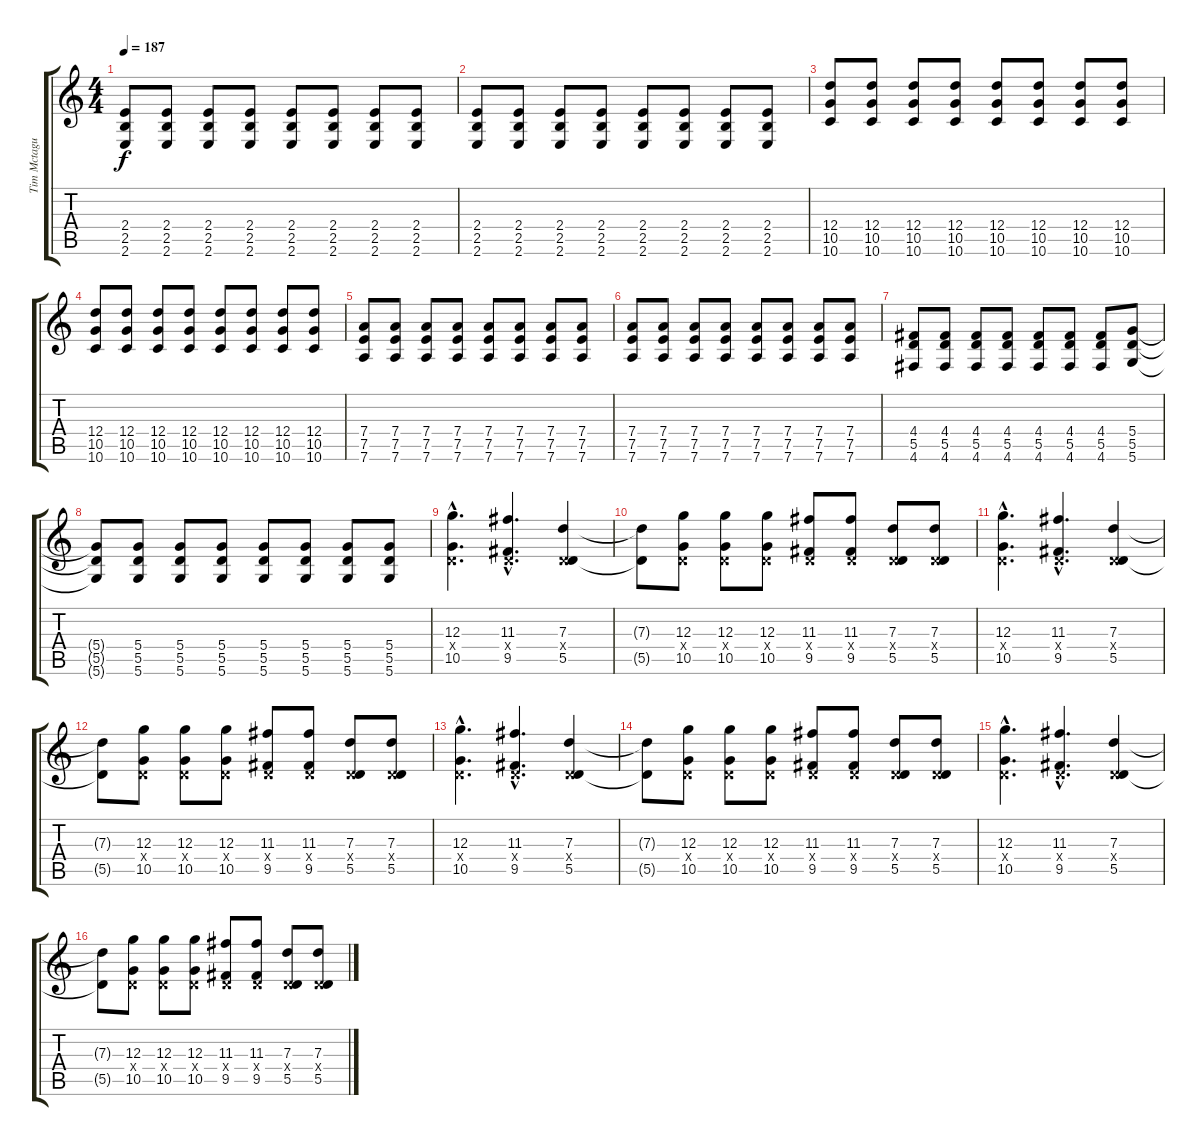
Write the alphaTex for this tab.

\track ("Tim Mctague" "Tim Mctagu") {instrument distortionguitar}
\staff {score tabs}
\tuning (E4 B3 G3 D3 A2 D2) {hide}
\ts (4 4)
\tempo 187
\clef g2
\ks c
(2.4 2.5 2.6).8{dy f} (2.4 2.5 2.6).8 (2.4 2.5 2.6).8 (2.4 2.5 2.6).8 (2.4 2.5 2.6).8 (2.4 2.5 2.6).8 (2.4 2.5 2.6).8 (2.4 2.5 2.6).8 |
(2.4 2.5 2.6).8 (2.4 2.5 2.6).8 (2.4 2.5 2.6).8 (2.4 2.5 2.6).8 (2.4 2.5 2.6).8 (2.4 2.5 2.6).8 (2.4 2.5 2.6).8 (2.4 2.5 2.6).8 |
(12.4 10.5 10.6).8 (12.4 10.5 10.6).8 (12.4 10.5 10.6).8 (12.4 10.5 10.6).8 (12.4 10.5 10.6).8 (12.4 10.5 10.6).8 (12.4 10.5 10.6).8 (12.4 10.5 10.6).8 |
(12.4 10.5 10.6).8 (12.4 10.5 10.6).8 (12.4 10.5 10.6).8 (12.4 10.5 10.6).8 (12.4 10.5 10.6).8 (12.4 10.5 10.6).8 (12.4 10.5 10.6).8 (12.4 10.5 10.6).8 |
(7.4 7.5 7.6).8 (7.4 7.5 7.6).8 (7.4 7.5 7.6).8 (7.4 7.5 7.6).8 (7.4 7.5 7.6).8 (7.4 7.5 7.6).8 (7.4 7.5 7.6).8 (7.4 7.5 7.6).8 |
(7.4 7.5 7.6).8 (7.4 7.5 7.6).8 (7.4 7.5 7.6).8 (7.4 7.5 7.6).8 (7.4 7.5 7.6).8 (7.4 7.5 7.6).8 (7.4 7.5 7.6).8 (7.4 7.5 7.6).8 |
(4.4 5.5 4.6).8 (4.4 5.5 4.6).8 (4.4 5.5 4.6).8 (4.4 5.5 4.6).8 (4.4 5.5 4.6).8 (4.4 5.5 4.6).8 (4.4 5.5 4.6).8 (5.4 5.5 5.6).8 |
(5.4{t} 5.5{t} 5.6{t}).8 (5.4 5.5 5.6).8 (5.4 5.5 5.6).8 (5.4 5.5 5.6).8 (5.4 5.5 5.6).8 (5.4 5.5 5.6).8 (5.4 5.5 5.6).8 (5.4 5.5 5.6).8 |
(12.3{hac} 0.4{hac x} 10.5{hac}).4{d} (11.3{hac} 0.4{hac x} 9.5{hac}).4{d} (7.3 0.4{x} 5.5).4 |
(7.3{t} 5.5{t}).8 (12.3 0.4{x} 10.5).8 (12.3 0.4{x} 10.5).8 (12.3 0.4{x} 10.5).8 (11.3 0.4{x} 9.5).8 (11.3 0.4{x} 9.5).8 (7.3 0.4{x} 5.5).8 (7.3 0.4{x} 5.5).8 |
(12.3{hac} 0.4{hac x} 10.5{hac}).4{d} (11.3{hac} 0.4{hac x} 9.5{hac}).4{d} (7.3 0.4{x} 5.5).4 |
(7.3{t} 5.5{t}).8 (12.3 0.4{x} 10.5).8 (12.3 0.4{x} 10.5).8 (12.3 0.4{x} 10.5).8 (11.3 0.4{x} 9.5).8 (11.3 0.4{x} 9.5).8 (7.3 0.4{x} 5.5).8 (7.3 0.4{x} 5.5).8 |
(12.3{hac} 0.4{hac x} 10.5{hac}).4{d} (11.3{hac} 0.4{hac x} 9.5{hac}).4{d} (7.3 0.4{x} 5.5).4 |
(7.3{t} 5.5{t}).8 (12.3 0.4{x} 10.5).8 (12.3 0.4{x} 10.5).8 (12.3 0.4{x} 10.5).8 (11.3 0.4{x} 9.5).8 (11.3 0.4{x} 9.5).8 (7.3 0.4{x} 5.5).8 (7.3 0.4{x} 5.5).8 |
(12.3{hac} 0.4{hac x} 10.5{hac}).4{d} (11.3{hac} 0.4{hac x} 9.5{hac}).4{d} (7.3 0.4{x} 5.5).4 |
(7.3{t} 5.5{t}).8 (12.3 0.4{x} 10.5).8 (12.3 0.4{x} 10.5).8 (12.3 0.4{x} 10.5).8 (11.3 0.4{x} 9.5).8 (11.3 0.4{x} 9.5).8 (7.3 0.4{x} 5.5).8 (7.3 0.4{x} 5.5).8
